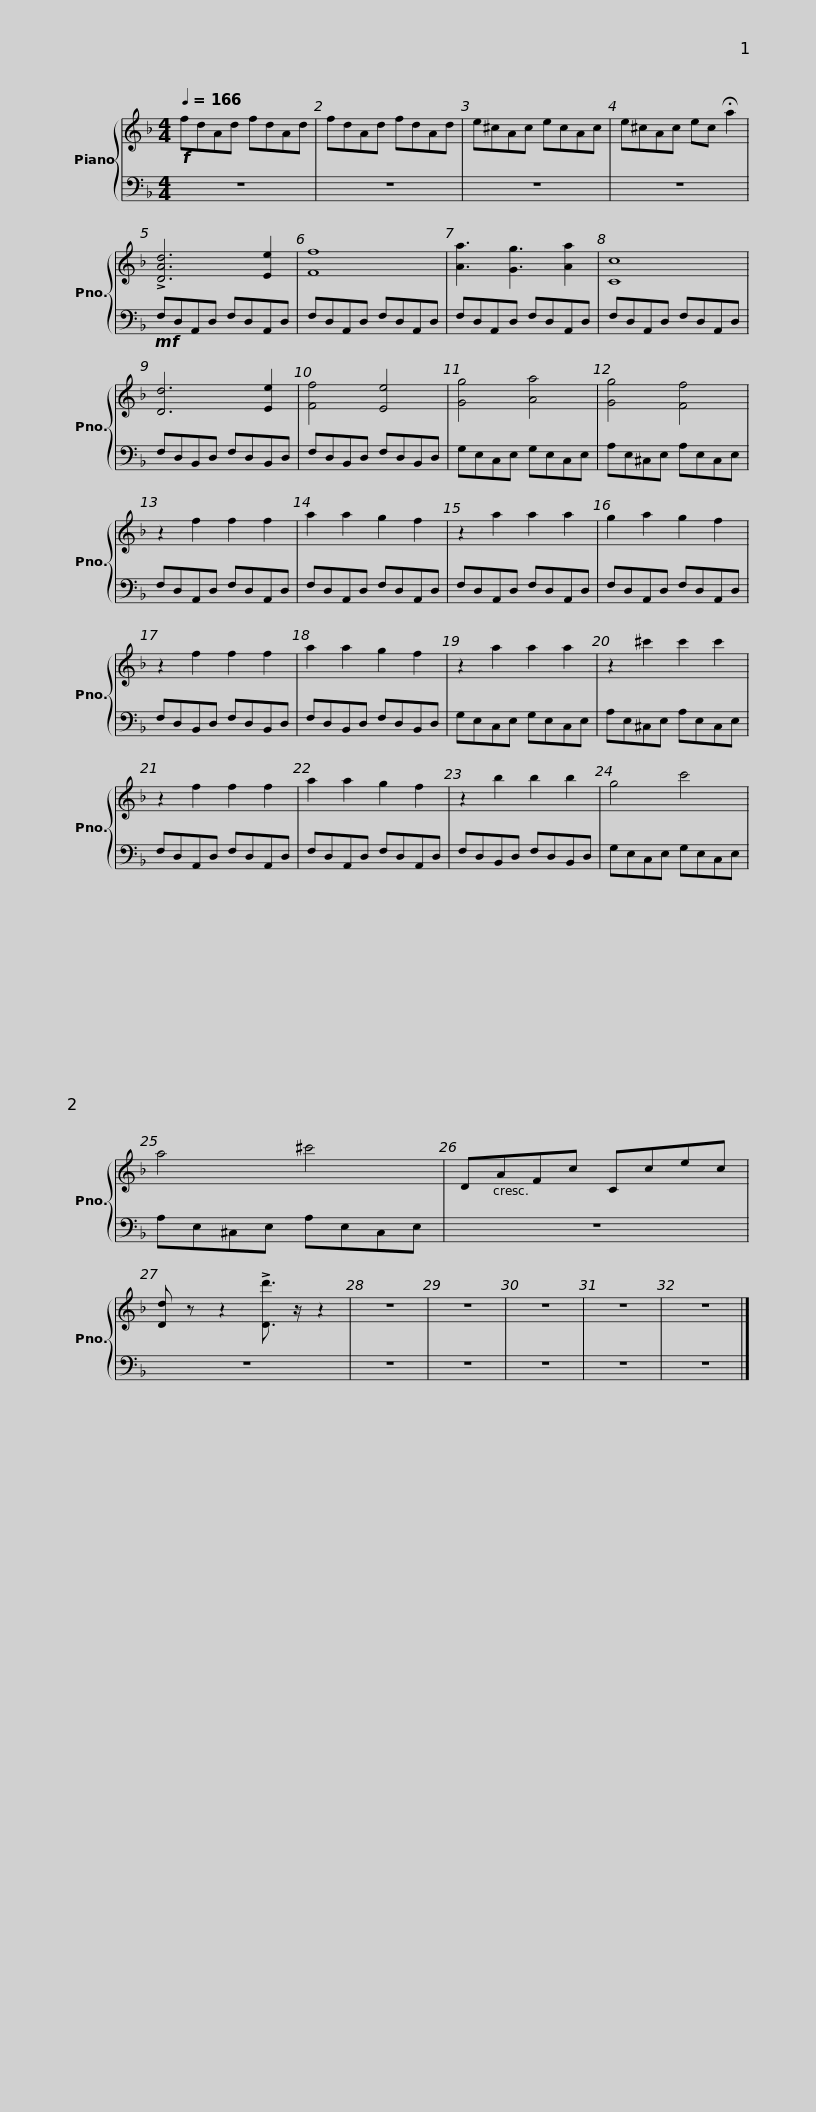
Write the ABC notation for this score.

X:1
%%score { 1 | 2 }
L:1/8
Q:1/4=166
M:4/4
I:linebreak $
K:F
V:1 treble
V:2 bass
V:1
!f! fdAd fdAd | fdAd fdAd | e^cAc ecAc | e^cAc ec !fermata!a2 | !>![DAd]6 [Ee]2 |$ %5
 [Ff]8 | [Aa]3 [Gg]3 [Aa]2 | [Cc]8 | [Dd]6 [Ee]2 | [Ff]4 [Ee]4 |$ %10
 [Gg]4 [Aa]4 | [Gg]4 [Ff]4 | z2 f2 f2 f2 | a2 a2 g2 f2 | z2 a2 a2 a2 |$ %15
 g2 a2 g2 f2 | z2 f2 f2 f2 | a2 a2 g2 f2 | z2 a2 a2 a2 | z2 ^c'2 c'2 c'2 |$ %20
 z2 f2 f2 f2 | a2 a2 g2 f2 | z2 b2 b2 b2 | g4 c'4 | a4 ^c'4 |$ %25
 DAFc Ccec | [Dd] z z2 !>![Dd']3/2 z/ z2 | z8 | z8 | z8 | %30
 z8 | z8 |] %32
V:2
 z8 | z8 | z8 | z8 |!mf! F,D,A,,D, F,D,A,,D, |$ %5
 F,D,A,,D, F,D,A,,D, | F,D,A,,D, F,D,A,,D, | F,D,A,,D, F,D,A,,D, | F,D,B,,D, F,D,B,,D, | F,D,B,,D, F,D,B,,D, |$ %10
 G,E,C,E, G,E,C,E, | A,E,^C,E, A,E,C,E, | F,D,A,,D, F,D,A,,D, | F,D,A,,D, F,D,A,,D, | F,D,A,,D, F,D,A,,D, |$ %15
 F,D,A,,D, F,D,A,,D, | F,D,B,,D, F,D,B,,D, | F,D,B,,D, F,D,B,,D, | G,E,C,E, G,E,C,E, | A,E,^C,E, A,E,C,E, |$ %20
 F,D,A,,D, F,D,A,,D, | F,D,A,,D, F,D,A,,D, | F,D,B,,D, F,D,B,,D, | G,E,C,E, G,E,C,E, | A,E,^C,E, A,E,C,E, |$ %25
 z8 | z8 | z8 | z8 | z8 | %30
 z8 | z8 |] %32
